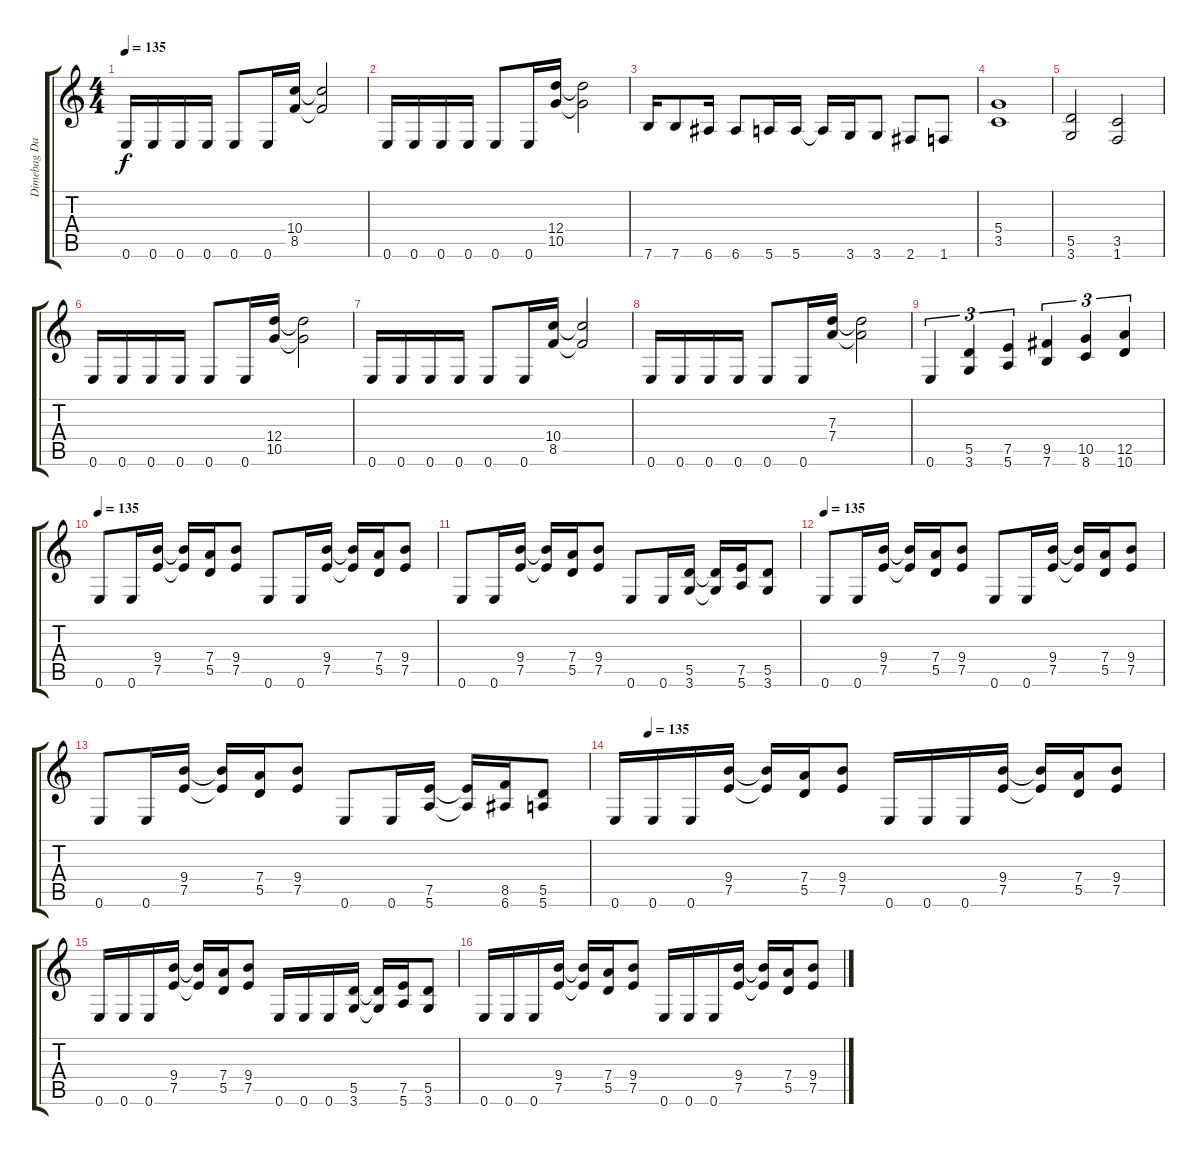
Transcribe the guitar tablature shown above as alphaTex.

\track ("Dimebag Darrell" "Dimebag Da") {instrument distortionguitar}
\staff {score tabs}
\tuning (E4 B3 G3 D3 A2 E2) {hide}
\ts (4 4)
\tempo 135
\clef g2
\ks c
0.6.16{dy f} 0.6.16 0.6.16 0.6.16 0.6.8 0.6.16 (10.4 8.5).16 (10.4{t} 8.5{t}).2 |
0.6.16 0.6.16 0.6.16 0.6.16 0.6.8 0.6.16 (12.4 10.5).16 (12.4{t} 10.5{t}).2 |
7.6.16 7.6.8 6.6.16 6.6.8 5.6.16 5.6.16 5.6{t}.16 3.6.16 3.6.8 2.6.8 1.6.8 |
(5.4 3.5).1 |
(5.5 3.6).2 (3.5 1.6).2 |
0.6.16 0.6.16 0.6.16 0.6.16 0.6.8 0.6.16 (12.4 10.5).16 (12.4{t} 10.5{t}).2 |
0.6.16 0.6.16 0.6.16 0.6.16 0.6.8 0.6.16 (10.4 8.5).16 (10.4{t} 8.5{t}).2 |
0.6.16 0.6.16 0.6.16 0.6.16 0.6.8 0.6.16 (7.3 7.4).16 (7.3{t} 7.4{t}).2 |
0.6.4{tu (3 2)} (5.5 3.6).4{tu (3 2)} (7.5 5.6).4{tu (3 2)} (9.5 7.6).4{tu (3 2)} (10.5 8.6).4{tu (3 2)} (12.5 10.6).4{tu (3 2)} |
\tempo 135
0.6.8 0.6.16 (9.4 7.5).16 (9.4{t} 7.5{t}).16 (7.4 5.5).16 (9.4 7.5).8 0.6.8 0.6.16 (9.4 7.5).16 (9.4{t} 7.5{t}).16 (7.4 5.5).16 (9.4 7.5).8 |
0.6.8 0.6.16 (9.4 7.5).16 (9.4{t} 7.5{t}).16 (7.4 5.5).16 (9.4 7.5).8 0.6.8 0.6.16 (5.5 3.6).16 (5.5{t} 3.6{t}).16 (7.5 5.6).16 (5.5 3.6).8 |
\tempo 135
0.6.8 0.6.16 (9.4 7.5).16 (9.4{t} 7.5{t}).16 (7.4 5.5).16 (9.4 7.5).8 0.6.8 0.6.16 (9.4 7.5).16 (9.4{t} 7.5{t}).16 (7.4 5.5).16 (9.4 7.5).8 |
0.6.8 0.6.16 (9.4 7.5).16 (9.4{t} 7.5{t}).16 (7.4 5.5).16 (9.4 7.5).8 0.6.8 0.6.16 (7.5 5.6).16 (7.5{t} 5.6{t}).16 (8.5 6.6).16 (5.5 5.6).8 |
\tempo (135 0.0625)
0.6.16 0.6.16 0.6.16 (9.4 7.5).16 (9.4{t} 7.5{t}).16 (7.4 5.5).16 (9.4 7.5).8 0.6.16 0.6.16 0.6.16 (9.4 7.5).16 (9.4{t} 7.5{t}).16 (7.4 5.5).16 (9.4 7.5).8 |
0.6.16 0.6.16 0.6.16 (9.4 7.5).16 (9.4{t} 7.5{t}).16 (7.4 5.5).16 (9.4 7.5).8 0.6.16 0.6.16 0.6.16 (5.5 3.6).16 (5.5{t} 3.6{t}).16 (7.5 5.6).16 (5.5 3.6).8 |
0.6.16 0.6.16 0.6.16 (9.4 7.5).16 (9.4{t} 7.5{t}).16 (7.4 5.5).16 (9.4 7.5).8 0.6.16 0.6.16 0.6.16 (9.4 7.5).16 (9.4{t} 7.5{t}).16 (7.4 5.5).16 (9.4 7.5).8
